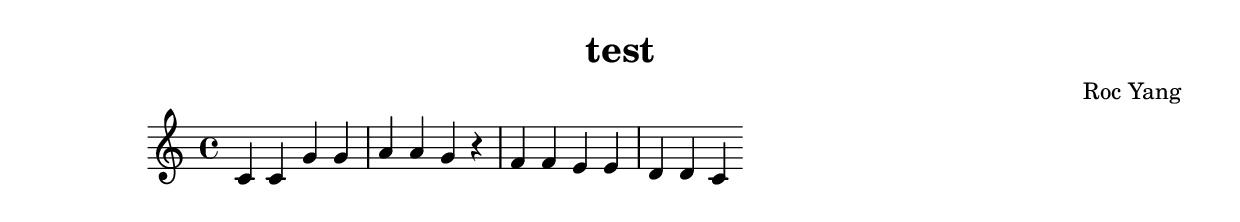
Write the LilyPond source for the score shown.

\header {
  title = "test"
  composer = "Roc Yang"
}

\score {
  \relative c' {
    c4 c g' g a a g r
    f f e e d d c 

  }

  \layout {}
  \midi {}
}